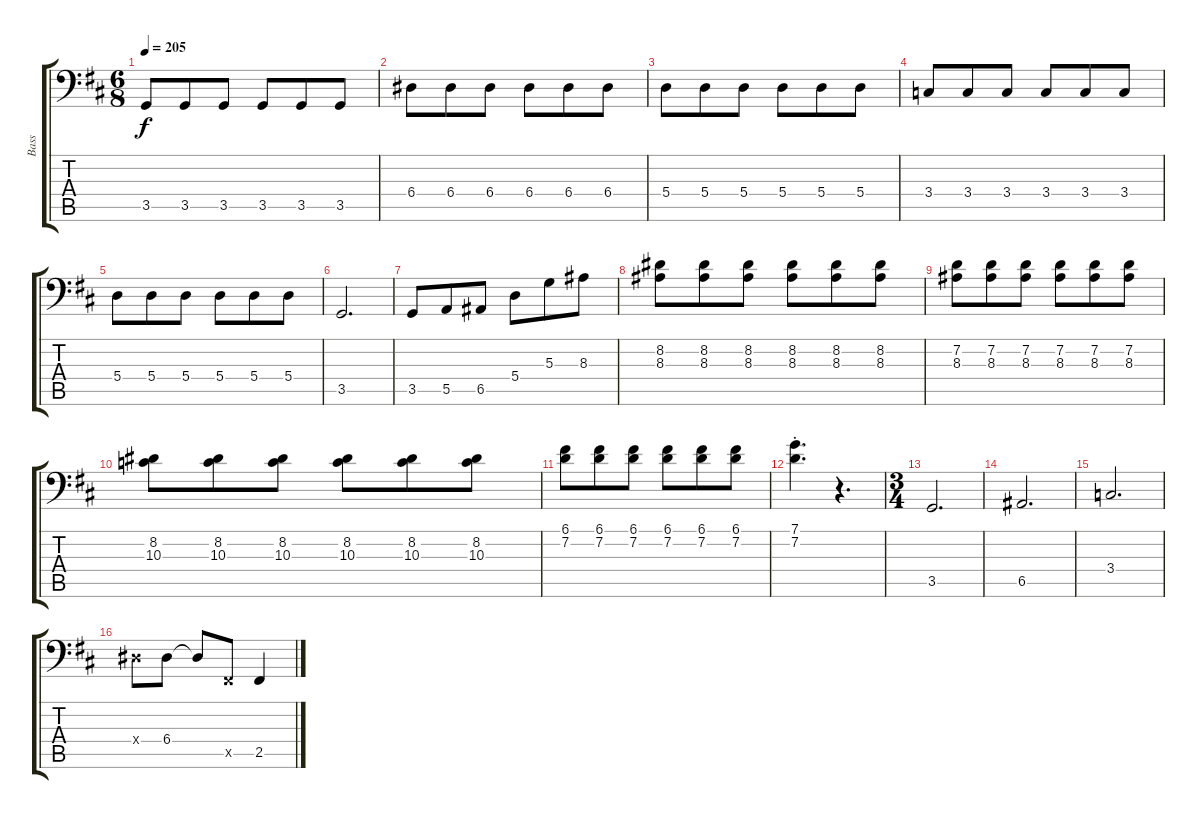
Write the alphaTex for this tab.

\track ("Bass" "Bass") {instrument electricbassfinger}
\staff {score tabs}
\tuning (C3 G2 D2 A1 E1 B0) {hide}
\ts (6 8)
\tempo 205
\clef f4
\ks d
3.5.8{dy f} 3.5.8 3.5.8 3.5.8 3.5.8 3.5.8 |
6.4.8 6.4.8 6.4.8 6.4.8 6.4.8 6.4.8 |
5.4.8 5.4.8 5.4.8 5.4.8 5.4.8 5.4.8 |
3.4.8 3.4.8 3.4.8 3.4.8 3.4.8 3.4.8 |
5.4.8 5.4.8 5.4.8 5.4.8 5.4.8 5.4.8 |
3.5.2{d} |
3.5.8 5.5.8 6.5.8 5.4.8 5.3.8 8.3.8 |
(8.2 8.3).8 (8.2 8.3).8 (8.2 8.3).8 (8.2 8.3).8 (8.2 8.3).8 (8.2 8.3).8 |
(7.2 8.3).8 (7.2 8.3).8 (7.2 8.3).8 (7.2 8.3).8 (7.2 8.3).8 (7.2 8.3).8 |
(8.2 10.3).8 (8.2 10.3).8 (8.2 10.3).8 (8.2 10.3).8 (8.2 10.3).8 (8.2 10.3).8 |
(6.1 7.2).8 (6.1 7.2).8 (6.1 7.2).8 (6.1 7.2).8 (6.1 7.2).8 (6.1 7.2).8 |
(7.1{st} 7.2{st}).4{d} r.4{d} |
\ts (3 4)
3.5.2{d} |
6.5.2{d} |
3.4.2{d} |
6.4{x}.8 6.4.8 6.4{t}.8 2.5{x}.8 2.5.4
